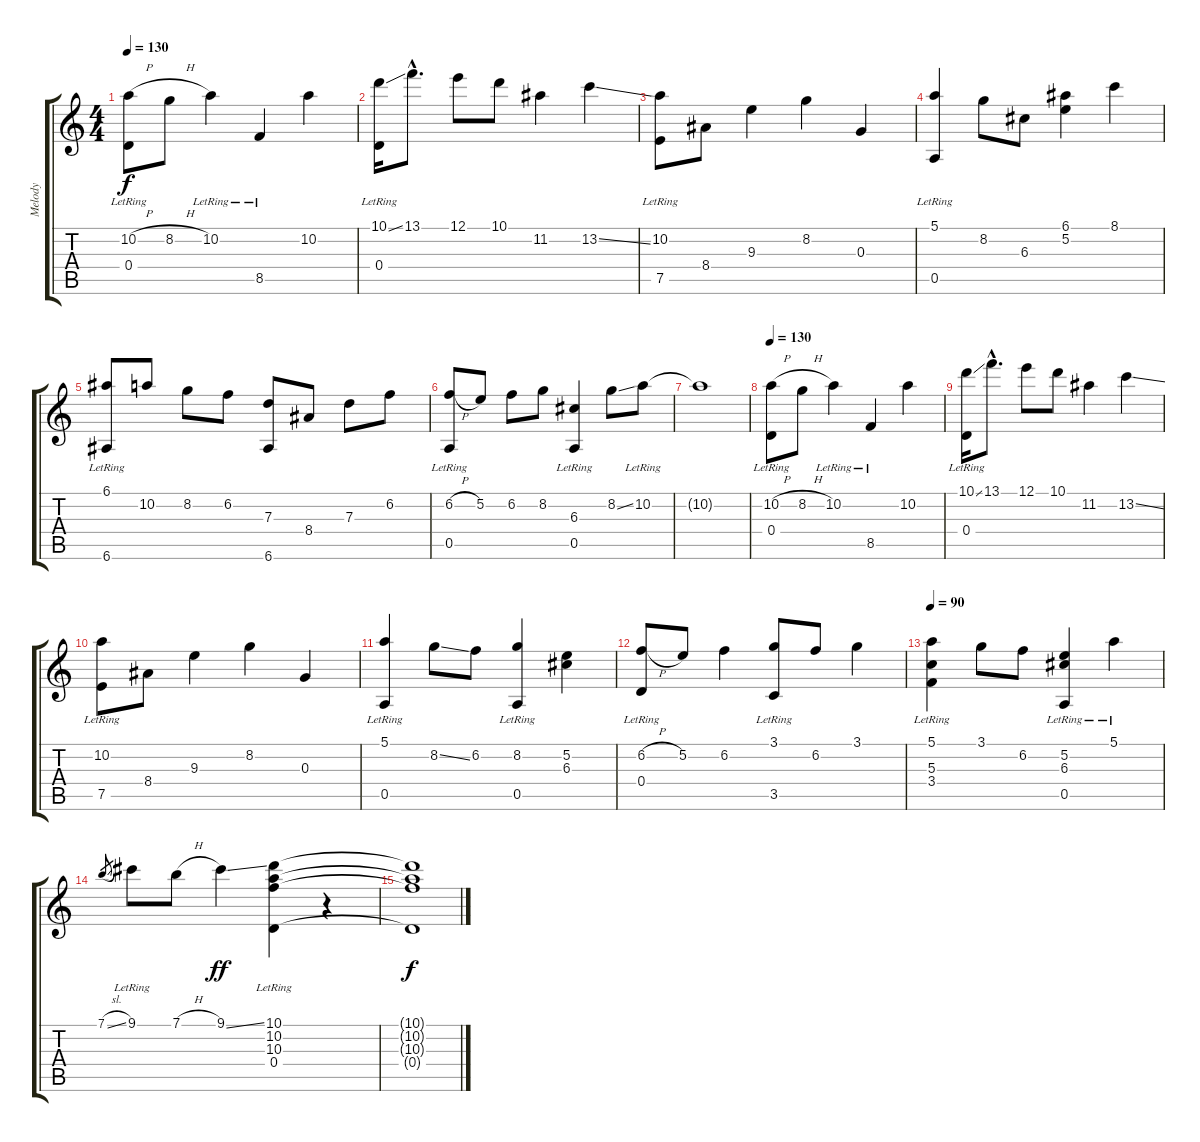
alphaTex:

\track ("Melody" "Melody") {instrument acousticguitarnylon}
\staff {score tabs}
\tuning (E4 B3 G3 D3 A2 E2) {hide}
\ts (4 4)
\tempo 130
\clef g2
\ks c
(10.2{h} 0.4{lr}).8{dy f instrument acousticguitarnylon} 8.2{h}.8 10.2{lr}.4 8.5{lr}.4 10.2.4 |
(10.1{ss} 0.4{lr}).16 13.1{hac}.8{d} 12.1.8 10.1.8 11.2.4 13.2{ss}.4 |
(10.2 7.5{lr}).8 8.4.8 9.3.4 8.2.4 0.3.4 |
(5.1 0.5{lr}).4 8.2.8 6.3.8 (6.1 5.2).4 8.1.4 |
(6.1 6.6{lr}).8 10.2.8 8.2.8 6.2.8 (7.3 6.6).8 8.4.8 7.3.8 6.2.8 |
(6.2{h} 0.5{lr}).8 5.2.8 6.2.8 8.2.8 (6.3{lr} 0.5{lr}).4 8.2{ss}.8 10.2{lr}.8 |
10.2{t}.1 |
\tempo 130
(10.2{h} 0.4{lr}).8 8.2{h}.8 10.2{lr}.4 8.5{lr}.4 10.2.4 |
(10.1{ss} 0.4{lr}).16 13.1{hac}.8{d} 12.1.8 10.1.8 11.2.4 13.2{ss}.4 |
(10.2 7.5{lr}).8 8.4.8 9.3.4 8.2.4 0.3.4 |
(5.1 0.5{lr}).4 8.2{ss}.8 6.2.8 (8.2 0.5{lr}).4 (5.2 6.3).4 |
(6.2{h} 0.4{lr}).8 5.2.8 6.2.4 (3.1 3.5{lr}).8 6.2.8 3.1.4 |
\tempo 90
(5.1 5.3 3.4{lr}).4 3.1.8 6.2.8 (5.2{lr} 6.3 0.5{lr}).4 5.1{lr}.4 |
7.1{sl}.8{gr} 9.1{lr}.8 7.1{h}.8 9.1{ss}.4{dy ff} (10.1{lr} 10.2{lr} 10.3{lr} 0.4{lr}).4 r.4 |
(10.1{t} 10.2{t} 10.3{t} 0.4{t}).1{dy f}
